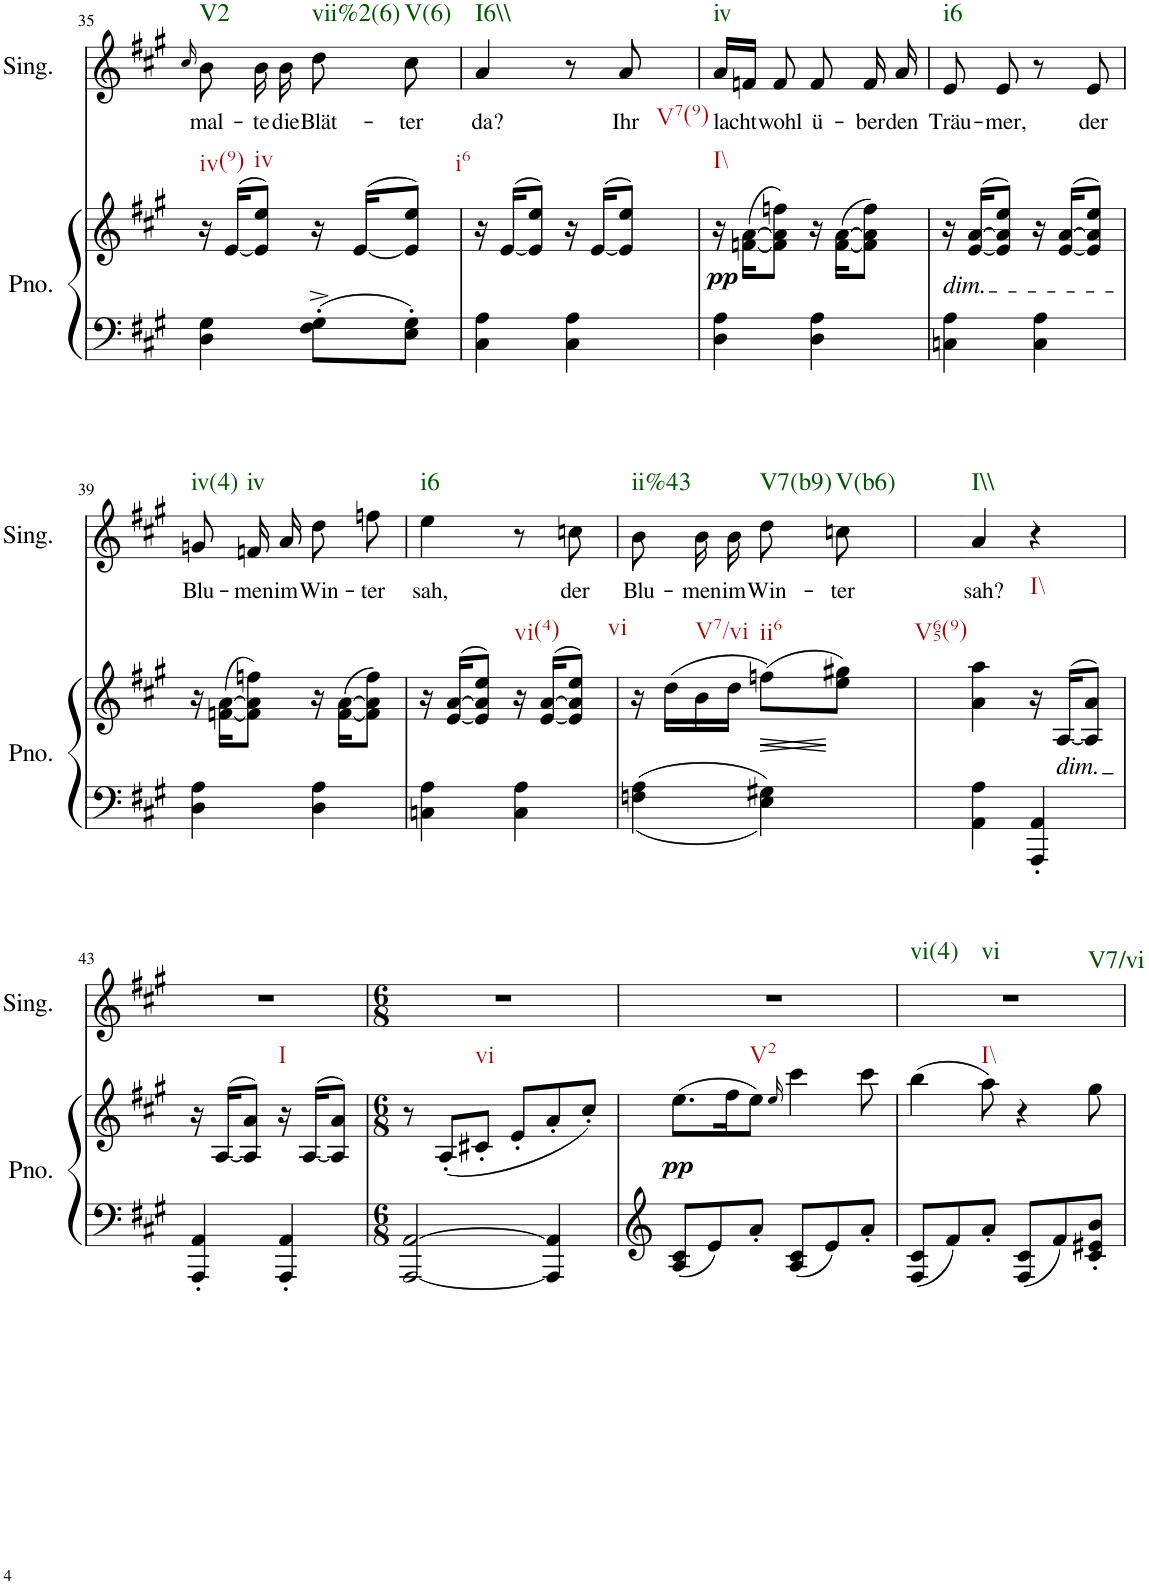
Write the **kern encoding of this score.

**kern	**kern	**dynam	**kern	**text	**harte
*part2	*part2	*part2	*part1	*part1	*part1
*staff3	*staff2	*staff2/3	*staff1	*staff1	*
*I"Pianoforte	*	*	*I"Singstimme	*	*
*I'Pno.	*	*	*I'Sing.	*	*
!!LO:PB:g=z
*clefF4	*clefG2	*	*clefG2	*	*
*k[f#c#g#]	*k[f#c#g#]	*	*k[f#c#g#]	*	*
*M2/4	*M2/4	*	*M2/4	*	*
=35	=35	=35	=35	=35	=35
.	.	.	16qcc#/	.	.
!	!	!	!	!LO:LY:b	!LO:H:kt=V2
4D\ 4G#\	16r	.	8b\	mal-	N
.	(>[16e/KL	.	.	.	.
!	!	!	!	!LO:LY:b	!
.	8e/] 8ee/J)	.	16b\	-te	.
!	!	!	!	!LO:LY:b	!
.	.	.	16b\	die	.
!	!	!	!	!LO:LY:b	!LO:H:kt=vii%2(6)
8F#\'^ 8G#\'^L	16r	.	8dd\	Blät-	N
.	(>[16e/KL	.	.	.	.
!	!	!	!	!LO:LY:b	!LO:H:kt=V(6)
8E\' 8G#\'J	8e/] 8ee/J)	.	8cc#\	-ter	N
=36	=36	=36	=36	=36	=36
!	!	!	!	!LO:LY:b	!LO:H:kt=I6\\
4C#\ 4A\	16r	.	4a/	da?	N
.	(>[16e/KL	.	.	.	.
.	8e/] 8ee/J)	.	.	.	.
4C#\ 4A\	16r	.	8r	.	.
.	(>[16e/KL	.	.	.	.
!	!	!	!	!LO:LY:b	!
.	8e/] 8ee/J)	.	8a/	Ihr	.
=37	=37	=37	=37	=37	=37
!	!	!LO:DY:b	!	!LO:LY:b	!LO:H:kt=iv
4D\ 4A\	16r	pp	16a/LL	lacht	N
.	(>[16fn\ [16a\KL	.	16fn/JJ	.	.
!	!	!	!	!LO:LY:b	!
.	8f\] 8a\] 8ffn\J)	.	8f/	wohl	.
!	!	!	!	!LO:LY:b	!
4D\ 4A\	16r	.	8f/	ü-	.
.	(>[16f\ [16a\KL	.	.	.	.
!	!	!	!	!LO:LY:b	!
.	8f\] 8a\] 8ff\J)	.	16f/	-ber	.
!	!	!	!	!LO:LY:b	!
.	.	.	16a/	den	.
=38	=38	=38	=38	=38	=38
!	!LO:TX:b:i:t=dim.	!	!	!	!
!	!	!	!	!LO:LY:b	!LO:H:kt=i6
4Cn\ 4A\	16r	.	8e/	Träu-	N
.	(>[16e/ [16a/KL	.	.	.	.
!	!	!	!	!LO:LY:b	!
.	8e/] 8a/] 8ee/J)	.	8e/	-mer,	.
4C\ 4A\	16r	.	8r	.	.
.	(>[16e/ [16a/KL	.	.	.	.
!	!	!	!	!LO:LY:b	!
.	8e/] 8a/] 8ee/J)	.	8e/	der	.
!!LO:LB:g=z
=39	=39	=39	=39	=39	=39
!	!	!	!	!LO:LY:b	!LO:H:kt=iv(4)
4D\ 4A\	16r	.	8gn/	Blu-	N
.	(>[16fn\ [16a\KL	.	.	.	.
!	!	!	!	!LO:LY:b	!LO:H:kt=iv
.	8f\] 8a\] 8ffn\J)	.	16fn/	-men	N
!	!	!	!	!LO:LY:b	!
.	.	.	16a/	im	.
!	!	!	!	!LO:LY:b	!
4D\ 4A\	16r	.	8dd\	Win-	.
.	(>[16f\ [16a\KL	.	.	.	.
!	!	!	!	!LO:LY:b	!
.	8f\] 8a\] 8ff\J)	.	8ffn\	-ter	.
=40	=40	=40	=40	=40	=40
!	!	!	!	!LO:LY:b	!LO:H:kt=i6
4Cn\ 4A\	16r	.	4ee\	sah,	N
.	(>[16e/ [16a/KL	.	.	.	.
.	8e/] 8a/] 8ee/J)	.	.	.	.
4C\ 4A\	16r	.	8r	.	.
.	(>[16e/ [16a/KL	.	.	.	.
!	!	!	!	!LO:LY:b	!
.	8e/] 8a/] 8ee/J)	.	8ccn\	der	.
=41	=41	=41	=41	=41	=41
!	!	!	!	!LO:LY:b	!LO:H:kt=ii%43
4Fn\ 4A\	16r	.	8b\	Blu-	N
.	(16dd\LL	.	.	.	.
!	!	!	!	!LO:LY:b	!
.	16b\	.	16b\	-men	.
!	!	!	!	!LO:LY:b	!
.	16dd\JJ	.	16b\	im	.
!	!	!LO:HP:b	!	!	!
!	!	!LO:HP:n=1:b	!	!LO:LY:b	!LO:H:kt=V7(b9)
4E\ 4G#X\	(8ffn\L)	< >	8dd\	Win-	N
!	!	!	!	!LO:LY:b	!LO:H:kt=V(b6)
.	8ee\ 8gg#X\J)	[	8ccn\	-ter	N
.	.	]	.	.	.
=42	=42	=42	=42	=42	=42
!	!	!	!	!LO:LY:b	!LO:H:kt=I\\
4AA\ 4A\	4a\ 4aa\	.	4a/	sah?	N
4AAA/' 4AA/'	16r	.	4r	.	.
!	!LO:TX:b:i:t=dim.	!	!	!	!
.	(>[16A/KL	.	.	.	.
.	8A/] 8a/J)	.	.	.	.
!!LO:LB:g=z
=43	=43	=43	=43	=43	=43
4AAA/' 4AA/'	16r	.	2r	.	.
.	(>[16A/KL	.	.	.	.
.	8A/] 8a/J)	.	.	.	.
4AAA/' 4AA/'	16r	.	.	.	.
.	(>[16A/KL	.	.	.	.
.	8A/] 8a/J)	.	.	.	.
=44	=44	=44	=44	=44	=44
*M6/8	*M6/8	*	*M6/8	*	*
[2AAA/ [2AA/	8r	.	2.r	.	.
.	(8A'/L	.	.	.	.
.	8c#X'/J	.	.	.	.
.	8e'/L	.	.	.	.
4AAA/] 4AA/]	8a'/	.	.	.	.
.	8cc#'/J)	.	.	.	.
=45	=45	=45	=45	=45	=45
!	!	!LO:DY:b	!	!	!
8A/ 8c#/L	(8.ee\L	pp	2.r	.	.
8e/	.	.	.	.	.
.	16ff#\K	.	.	.	.
8a'/J	8ee\J)	.	.	.	.
.	16qee/	.	.	.	.
8A/ 8c#/L	4ccc#\	.	.	.	.
8e/	.	.	.	.	.
8a'/J	8ccc#\	.	.	.	.
=46	=46	=46	=46	=46	=46
!	!	!	!	!	!LO:H:n=1:kt=vi(4)
!	!	!	!	!	!LO:H:n=2:kt=vi
!	!	!	!	!	!LO:H:n=3:kt=V7/vi
8F#/ 8c#/L	(4bb\	.	2.r	.	N N N
8f#/	.	.	.	.	.
8a'/J	8aa\)	.	.	.	.
8F#/ 8c#/L	4r	.	.	.	.
8f#/	.	.	.	.	.
8c#/' 8e#X/' 8b/'J	8gg#\	.	.	.	.
=	=	=	=	=	=
*-	*-	*-	*-	*-	*-
